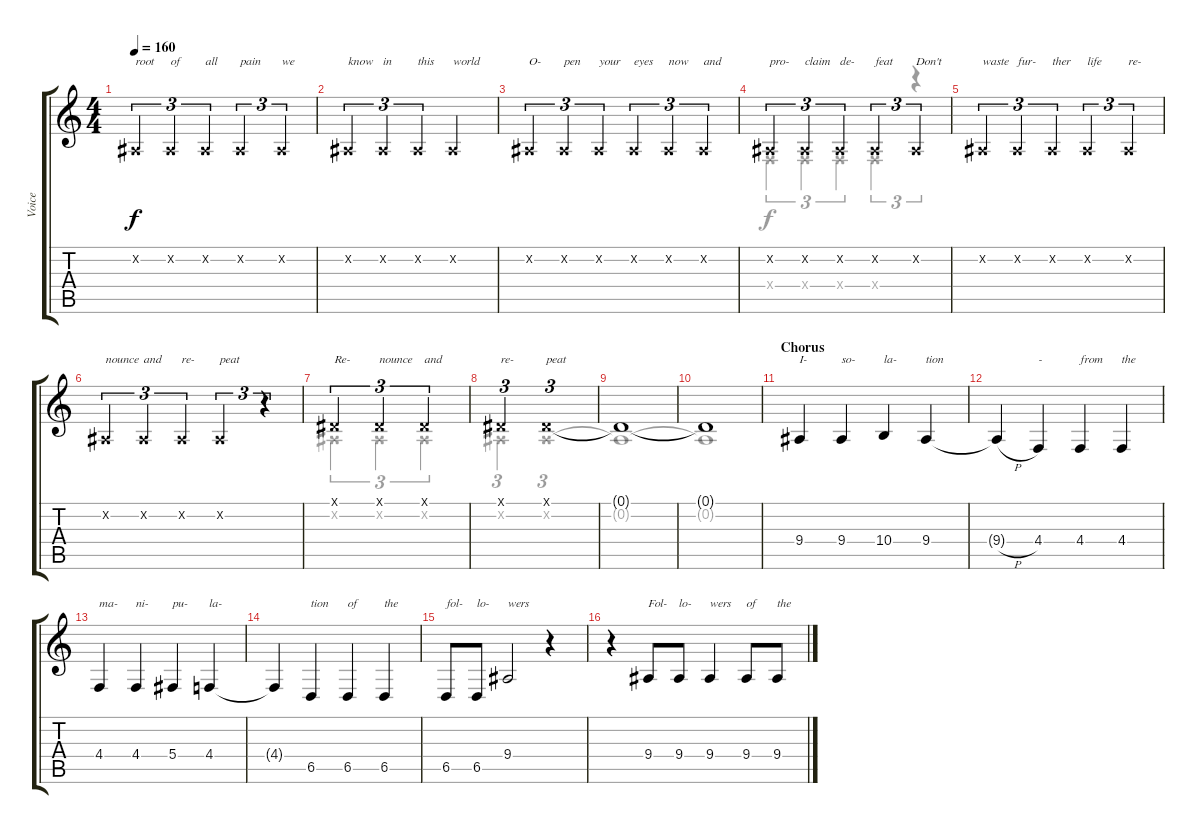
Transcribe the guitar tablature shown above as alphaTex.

\track ("Voice" "Voice") {instrument lead6voice}
\staff {score tabs}
\tuning (Eb4 Bb3 Gb3 Db3 Ab2 Eb2) {hide}
\voice
\ts (4 4)
\tempo 160
\clef g2
\ks c
0.2{x}.4{tu (3 2) txt "root" dy f} 0.2{x}.4{tu (3 2) txt "of"} 0.2{x}.4{tu (3 2) txt "all"} 0.2{x}.2{tu (3 2) txt "pain"} 0.2{x}.4{tu (3 2) txt "we"} |
0.2{x}.4{tu (3 2) txt "know"} 0.2{x}.4{tu (3 2) txt "in"} 0.2{x}.4{tu (3 2) txt "this"} 0.2{x}.2{txt "world"} |
0.2{x}.4{tu (3 2) txt "O-"} 0.2{x}.4{tu (3 2) txt "pen"} 0.2{x}.4{tu (3 2) txt "your"} 0.2{x}.4{tu (3 2) txt "eyes"} 0.2{x}.4{tu (3 2) txt "now"} 0.2{x}.4{tu (3 2) txt "and"} |
0.2{x}.4{tu (3 2) txt "pro-"} 0.2{x}.4{tu (3 2) txt "claim"} 0.2{x}.4{tu (3 2) txt "de-"} 0.2{x}.2{tu (3 2) txt "feat"} 0.2{x}.4{tu (3 2) txt "Don't"} |
0.2{x}.4{tu (3 2) txt "waste"} 0.2{x}.4{tu (3 2) txt "fur-"} 0.2{x}.4{tu (3 2) txt "ther"} 0.2{x}.2{tu (3 2) txt "life"} 0.2{x}.4{tu (3 2) txt "re-"} |
0.2{x}.4{tu (3 2) txt "nounce"} 0.2{x}.4{tu (3 2) txt "and"} 0.2{x}.4{tu (3 2) txt "re-"} 0.2{x}.2{tu (3 2) txt "peat"} r.4{tu (3 2)} |
0.1{x}.2{tu (3 2) txt "Re-"} 0.1{x}.2{tu (3 2) txt "nounce"} 0.1{x}.2{tu (3 2) txt "and"} |
0.1{x}.2{tu (3 2) txt "re-"} 0.1{x}.1{tu (3 2) txt "peat"} |
0.1{t}.1 |
0.1{t}.1 |
\section ("" "Chorus")
9.4.4{txt "I-"} 9.4.4{txt "so-"} 10.4.4{txt "la-"} 9.4.4{txt "tion"} |
9.4{h t}.4 4.4.4{txt "-"} 4.4.4{txt "from"} 4.4.4{txt "the"} |
4.4.4{txt "ma-"} 4.4.4{txt "ni-"} 5.4.4{txt "pu-"} 4.4.4{txt "la-"} |
4.4{t}.4 6.5.4{txt "tion"} 6.5.4{txt "of"} 6.5.4{txt "the"} |
6.5.8{txt "fol-"} 6.5.8{txt "lo-"} 9.4.2{txt "wers"} r.4 |
r.4 9.4.8{txt "Fol-"} 9.4.8{txt "lo-"} 9.4.4{txt "wers"} 9.4.8{txt "of"} 9.4.8{txt "the"}
\voice
\clef g2
\ottava regular
\simile none
\ks c
|
|
|
4.4{x}.4{tu (3 2)} 4.4{x}.4{tu (3 2)} 4.4{x}.4{tu (3 2)} 4.4{x}.2{tu (3 2)} r.4{tu (3 2)} |
|
|
0.2{x}.2{tu (3 2)} 0.2{x}.2{tu (3 2)} 0.2{x}.2{tu (3 2)} |
0.2{x}.2{tu (3 2)} 0.2{x}.1{tu (3 2)} |
0.2{t}.1 |
0.2{t}.1 |
|
|
|
|
|
